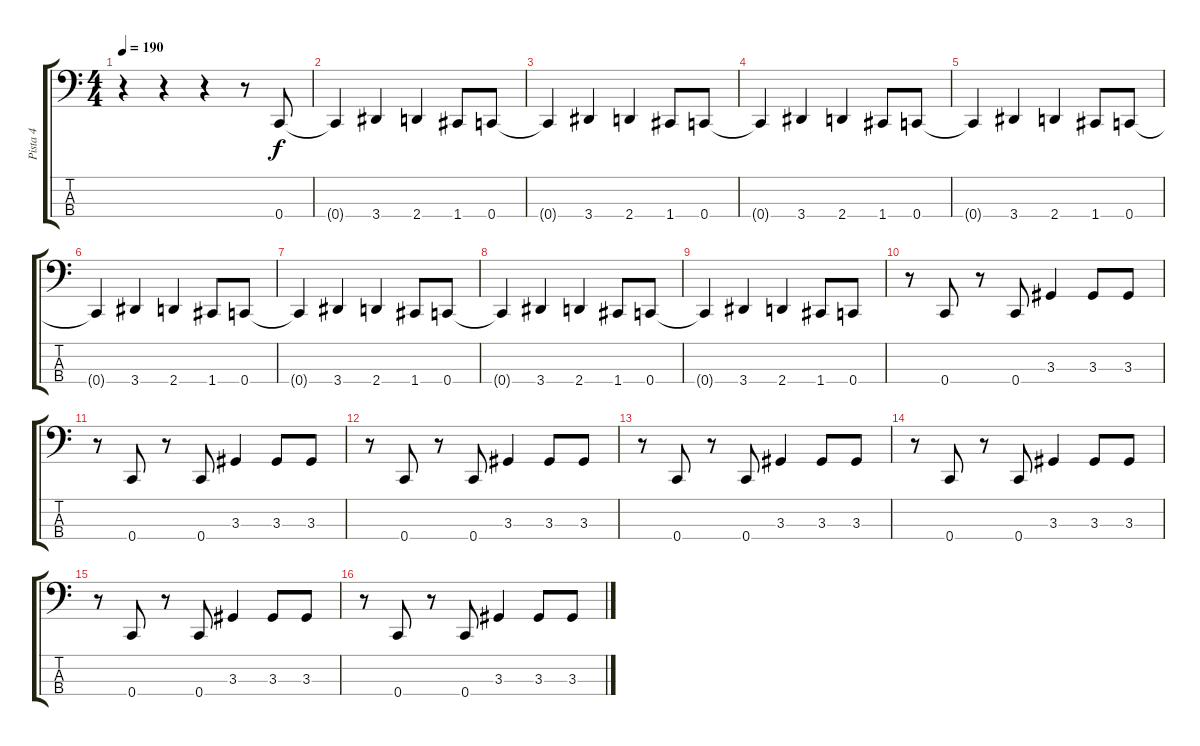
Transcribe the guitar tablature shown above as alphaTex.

\track ("Pista 4" "Pista 4") {instrument electricbassfinger}
\staff {score tabs}
\tuning (Eb2 Bb1 F1 C1) {hide}
\ts (4 4)
\tempo 190
\clef f4
\ks c
r.4{dy f} r.4 r.4 r.8 0.4.8 |
0.4{t}.4 3.4.4 2.4.4 1.4.8 0.4.8 |
0.4{t}.4 3.4.4 2.4.4 1.4.8 0.4.8 |
0.4{t}.4 3.4.4 2.4.4 1.4.8 0.4.8 |
0.4{t}.4 3.4.4 2.4.4 1.4.8 0.4.8 |
0.4{t}.4 3.4.4 2.4.4 1.4.8 0.4.8 |
0.4{t}.4 3.4.4 2.4.4 1.4.8 0.4.8 |
0.4{t}.4 3.4.4 2.4.4 1.4.8 0.4.8 |
0.4{t}.4 3.4.4 2.4.4 1.4.8 0.4.8 |
r.8 0.4.8 r.8 0.4.8 3.3.4 3.3.8 3.3.8 |
r.8 0.4.8 r.8 0.4.8 3.3.4 3.3.8 3.3.8 |
r.8 0.4.8 r.8 0.4.8 3.3.4 3.3.8 3.3.8 |
r.8 0.4.8 r.8 0.4.8 3.3.4 3.3.8 3.3.8 |
r.8 0.4.8 r.8 0.4.8 3.3.4 3.3.8 3.3.8 |
r.8 0.4.8 r.8 0.4.8 3.3.4 3.3.8 3.3.8 |
r.8 0.4.8 r.8 0.4.8 3.3.4 3.3.8 3.3.8
